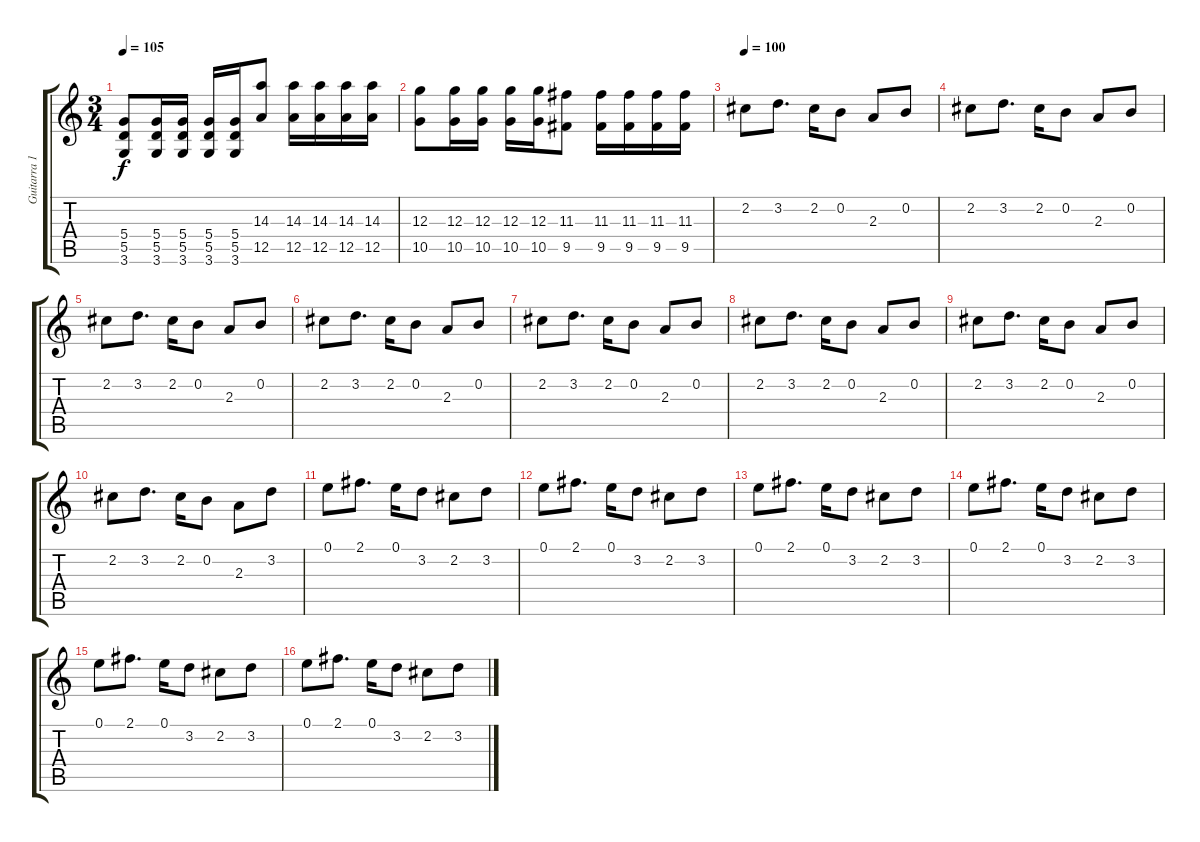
\track ("Guitarra 1" "Guitarra 1") {instrument overdrivenguitar}
\staff {score tabs}
\tuning (E4 B3 G3 D3 A2 E2) {hide}
\ts (3 4)
\tempo 105
\clef g2
\ks c
(5.4 5.5 3.6).8{dy f} (5.4 5.5 3.6).16 (5.4 5.5 3.6).16 (5.4 5.5 3.6).16 (5.4 5.5 3.6).16 (14.3 12.5).8 (14.3 12.5).16 (14.3 12.5).16 (14.3 12.5).16 (14.3 12.5).16 |
(12.3 10.5).8 (12.3 10.5).16 (12.3 10.5).16 (12.3 10.5).16 (12.3 10.5).16 (11.3 9.5).8 (11.3 9.5).16 (11.3 9.5).16 (11.3 9.5).16 (11.3 9.5).16 |
\tempo 100
2.2.8 3.2.8{d} 2.2.16 0.2.8 2.3.8 0.2.8 |
2.2.8 3.2.8{d} 2.2.16 0.2.8 2.3.8 0.2.8 |
2.2.8 3.2.8{d} 2.2.16 0.2.8 2.3.8 0.2.8 |
2.2.8 3.2.8{d} 2.2.16 0.2.8 2.3.8 0.2.8 |
2.2.8 3.2.8{d} 2.2.16 0.2.8 2.3.8 0.2.8 |
2.2.8 3.2.8{d} 2.2.16 0.2.8 2.3.8 0.2.8 |
2.2.8 3.2.8{d} 2.2.16 0.2.8 2.3.8 0.2.8 |
2.2.8 3.2.8{d} 2.2.16 0.2.8 2.3.8 3.2.8 |
0.1.8 2.1.8{d} 0.1.16 3.2.8 2.2.8 3.2.8 |
0.1.8 2.1.8{d} 0.1.16 3.2.8 2.2.8 3.2.8 |
0.1.8 2.1.8{d} 0.1.16 3.2.8 2.2.8 3.2.8 |
0.1.8 2.1.8{d} 0.1.16 3.2.8 2.2.8 3.2.8 |
0.1.8 2.1.8{d} 0.1.16 3.2.8 2.2.8 3.2.8 |
0.1.8 2.1.8{d} 0.1.16 3.2.8 2.2.8 3.2.8
